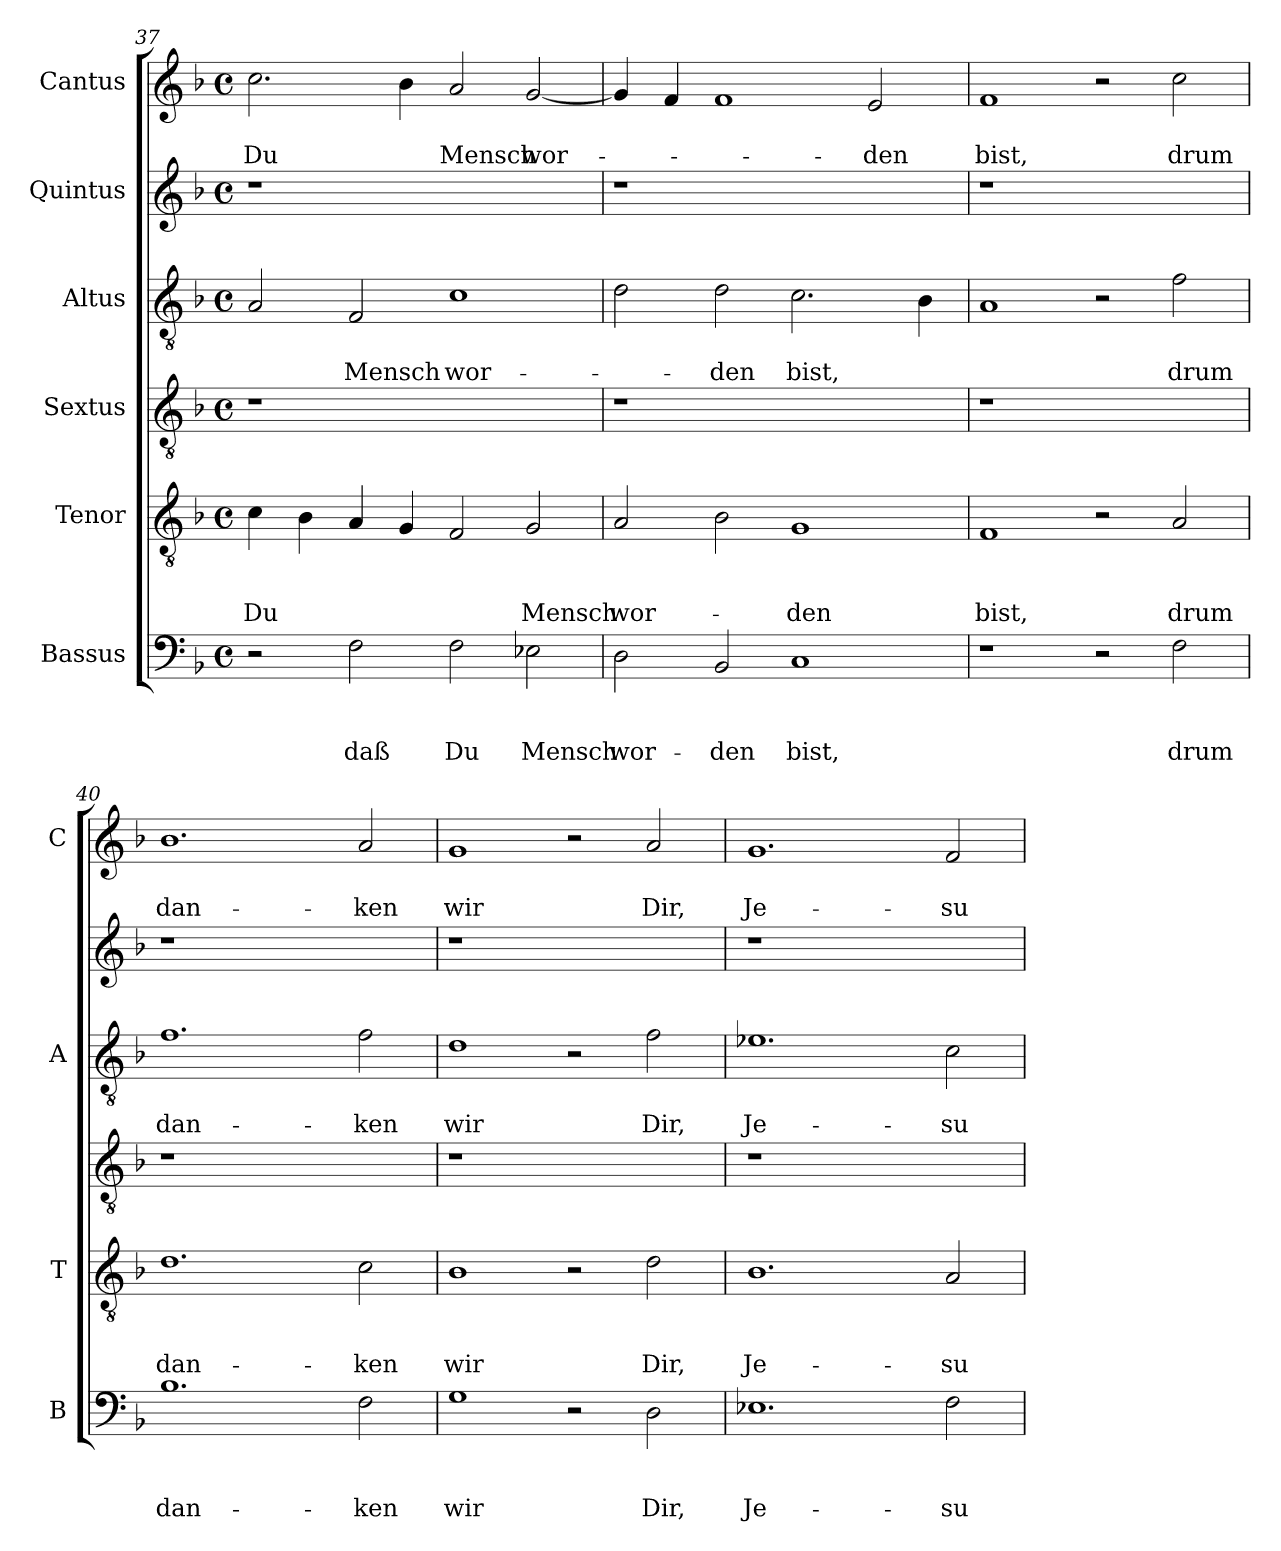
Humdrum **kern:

**kern	**text	**text	**text	**kern	**text	**text	**text	**kern	**kern	**text	**text	**kern	**kern	**text	**text
*part6	*part6	*part6	*part6	*part5	*part5	*part5	*part5	*part4	*part3	*part3	*part3	*part2	*part1	*part1	*part1
*staff6	*staff6	*staff6	*staff6	*staff5	*staff5	*staff5	*staff5	*staff4	*staff3	*staff3	*staff3	*staff2	*staff1	*staff1	*staff1
*I"Bassus	*	*	*	*I"Tenor	*	*	*	*I"Sextus	*I"Altus	*	*	*I"Quintus	*I"Cantus	*	*
*I'B	*	*	*	*I'T	*	*	*	*	*I'A	*	*	*	*I'C	*	*
*clefF4	*	*	*	*clefGv2	*	*	*	*clefGv2	*clefGv2	*	*	*clefG2	*clefG2	*	*
*k[b-]	*	*	*	*k[b-]	*	*	*	*k[b-]	*k[b-]	*	*	*k[b-]	*k[b-]	*	*
*F:	*	*	*	*F:	*	*	*	*F:	*F:	*	*	*F:	*F:	*	*
*M4/4	*	*	*	*M4/4	*	*	*	*M4/4	*M4/4	*	*	*M4/4	*M4/4	*	*
*met(c)	*	*	*	*met(c)	*	*	*	*met(c)	*met(c)	*	*	*met(c)	*met(c)	*	*
=37	=37	=37	=37	=37	=37	=37	=37	=37	=37	=37	=37	=37	=37	=37	=37
!	!	!	!	!	!	!	!LO:LY:b	!	!	!	!	!	!	!	!LO:LY:b
2r	.	.	.	4c\	.	.	Du	1r	2A/	.	.	1r	2.cc\	.	Du
.	.	.	.	4B-\	.	.	.	.	.	.	.	.	.	.	.
!	!	!	!LO:LY:b	!	!	!	!	!	!	!	!LO:LY:b	!	!	!	!
2F\	.	.	daß	4A/	.	.	.	.	2F/	.	Mensch	.	.	.	.
.	.	.	.	4G/	.	.	.	.	.	.	.	.	4b-\	.	.
!	!	!	!LO:LY:b	!	!	!	!	!	!	!	!LO:LY:b	!	!	!	!LO:LY:b
2F\	.	.	Du	2F/	.	.	.	1ryy	1c	.	wor-	1ryy	2a/	.	Mensch
!	!	!	!LO:LY:b	!	!	!	!LO:LY:b	!	!	!	!	!	!	!	!LO:LY:b
2E-X\	.	.	Mensch	2G/	.	.	Mensch	.	.	.	.	.	[2g/	.	wor-
!!LO:PB:g=z
=38	=38	=38	=38	=38	=38	=38	=38	=38	=38	=38	=38	=38	=38	=38	=38
!	!	!	!LO:LY:b	!	!	!	!LO:LY:b	!	!	!	!	!	!	!	!
2D\	.	.	wor-	2A/	.	.	wor-	1r	2d\	.	.	1r	4g/]	.	.
.	.	.	.	.	.	.	.	.	.	.	.	.	4f/	.	.
!	!	!	!LO:LY:b	!	!	!	!	!	!	!	!LO:LY:b	!	!	!	!
2BB-/	.	.	-den	2B-\	.	.	.	.	2d\	.	-den	.	1f	.	.
!	!	!	!LO:LY:b	!	!	!	!LO:LY:b	!	!	!	!LO:LY:b	!	!	!	!
1C	.	.	bist,	1G	.	.	-den	1ryy	2.c\	.	bist,	1ryy	.	.	.
!	!	!	!	!	!	!	!	!	!	!	!	!	!	!	!LO:LY:b
.	.	.	.	.	.	.	.	.	.	.	.	.	2e/	.	-den
.	.	.	.	.	.	.	.	.	4B-\	.	.	.	.	.	.
=39	=39	=39	=39	=39	=39	=39	=39	=39	=39	=39	=39	=39	=39	=39	=39
!	!	!	!	!	!	!	!LO:LY:b	!	!	!	!	!	!	!	!LO:LY:b
1r	.	.	.	1F	.	.	bist,	1r	1A	.	.	1r	1f	.	bist,
2r	.	.	.	2r	.	.	.	1ryy	2r	.	.	1ryy	2r	.	.
!	!	!	!LO:LY:b	!	!	!	!LO:LY:b	!	!	!	!LO:LY:b	!	!	!	!LO:LY:b
2F\	.	.	drum	2A/	.	.	drum	.	2f\	.	drum	.	2cc\	.	drum
=40	=40	=40	=40	=40	=40	=40	=40	=40	=40	=40	=40	=40	=40	=40	=40
!	!	!	!LO:LY:b	!	!	!	!LO:LY:b	!	!	!	!LO:LY:b	!	!	!	!LO:LY:b
1.B-	.	.	dan-	1.d	.	.	dan-	1r	1.f	.	dan-	1r	1.b-	.	dan-
.	.	.	.	.	.	.	.	1ryy	.	.	.	1ryy	.	.	.
!	!	!	!LO:LY:b	!	!	!	!LO:LY:b	!	!	!	!LO:LY:b	!	!	!	!LO:LY:b
2F\	.	.	-ken	2c\	.	.	-ken	.	2f\	.	-ken	.	2a/	.	-ken
=41	=41	=41	=41	=41	=41	=41	=41	=41	=41	=41	=41	=41	=41	=41	=41
!	!	!	!LO:LY:b	!	!	!	!LO:LY:b	!	!	!	!LO:LY:b	!	!	!	!LO:LY:b
1G	.	.	wir	1B-	.	.	wir	1r	1d	.	wir	1r	1g	.	wir
2r	.	.	.	2r	.	.	.	1ryy	2r	.	.	1ryy	2r	.	.
!	!	!	!LO:LY:b	!	!	!	!LO:LY:b	!	!	!	!LO:LY:b	!	!	!	!LO:LY:b
2D\	.	.	Dir,	2d\	.	.	Dir,	.	2f\	.	Dir,	.	2a/	.	Dir,
=42	=42	=42	=42	=42	=42	=42	=42	=42	=42	=42	=42	=42	=42	=42	=42
!	!	!	!LO:LY:b	!	!	!	!LO:LY:b	!	!	!	!LO:LY:b	!	!	!	!LO:LY:b
1.E-X	.	.	Je-	1.B-	.	.	Je-	1r	1.e-X	.	Je-	1r	1.g	.	Je-
.	.	.	.	.	.	.	.	1ryy	.	.	.	1ryy	.	.	.
!	!	!	!LO:LY:b	!	!	!	!LO:LY:b	!	!	!	!LO:LY:b	!	!	!	!LO:LY:b
2F\	.	.	-su	2A/	.	.	-su	.	2c\	.	-su	.	2f/	.	-su
=	=	=	=	=	=	=	=	=	=	=	=	=	=	=	=
*-	*-	*-	*-	*-	*-	*-	*-	*-	*-	*-	*-	*-	*-	*-	*-
